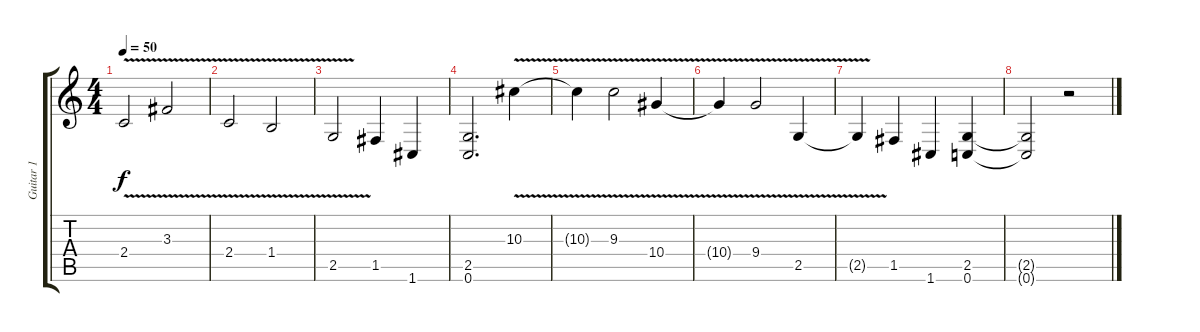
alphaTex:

\track ("Guitar 1" "Guitar 1") {instrument overdrivenguitar}
\staff {score tabs}
\tuning (C4 G3 Eb3 Bb2 F2 C2) {hide}
\ts (4 4)
\tempo 50
\clef g2
\ks c
2.4{v}.2{dy f instrument overdrivenguitar} 3.3{v}.2 |
2.4{v}.2 1.4{v}.2 |
2.5{v}.2 1.5.4 1.6.4 |
(2.5 0.6).2{d} 10.3{v}.4 |
10.3{t}.4 9.3{v}.2 10.4{v}.4 |
10.4{t}.4 9.4{v}.2 2.5{v}.4 |
2.5{t}.4 1.5.4 1.6.4 (2.5 0.6).4 |
(2.5{t} 0.6{t}).2 r.2
